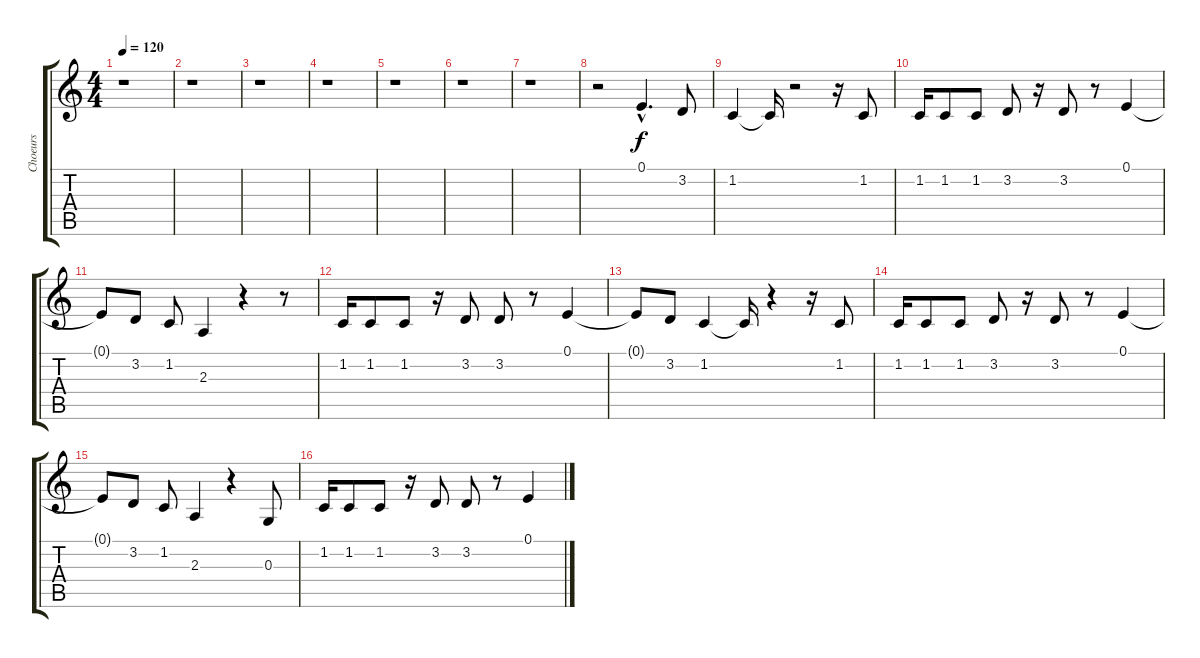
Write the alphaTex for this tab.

\track ("Choeurs" "Choeurs") {instrument choiraahs}
\staff {score tabs}
\tuning (E4 B3 G3 D3 A2 E2) {hide}
\ts (4 4)
\tempo 120
\clef g2
\ks c
r.1{dy f} |
r.1 |
r.1 |
r.1 |
r.1 |
r.1 |
r.1 |
r.2 0.1{hac}.4{d} 3.2.8 |
1.2.4 1.2{t}.16 r.2 r.16 1.2.8 |
1.2.16 1.2.8 1.2.8 3.2.8 r.16 3.2.8 r.8 0.1.4 |
0.1{t}.8 3.2.8 1.2.8 2.3.4 r.4 r.8 |
1.2.16 1.2.8 1.2.8 r.16 3.2.8 3.2.8 r.8 0.1.4 |
0.1{t}.8 3.2.8 1.2.4 1.2{t}.16 r.4 r.16 1.2.8 |
1.2.16 1.2.8 1.2.8 3.2.8 r.16 3.2.8 r.8 0.1.4 |
0.1{t}.8 3.2.8 1.2.8 2.3.4 r.4 0.3.8 |
1.2.16 1.2.8 1.2.8 r.16 3.2.8 3.2.8 r.8 0.1.4
